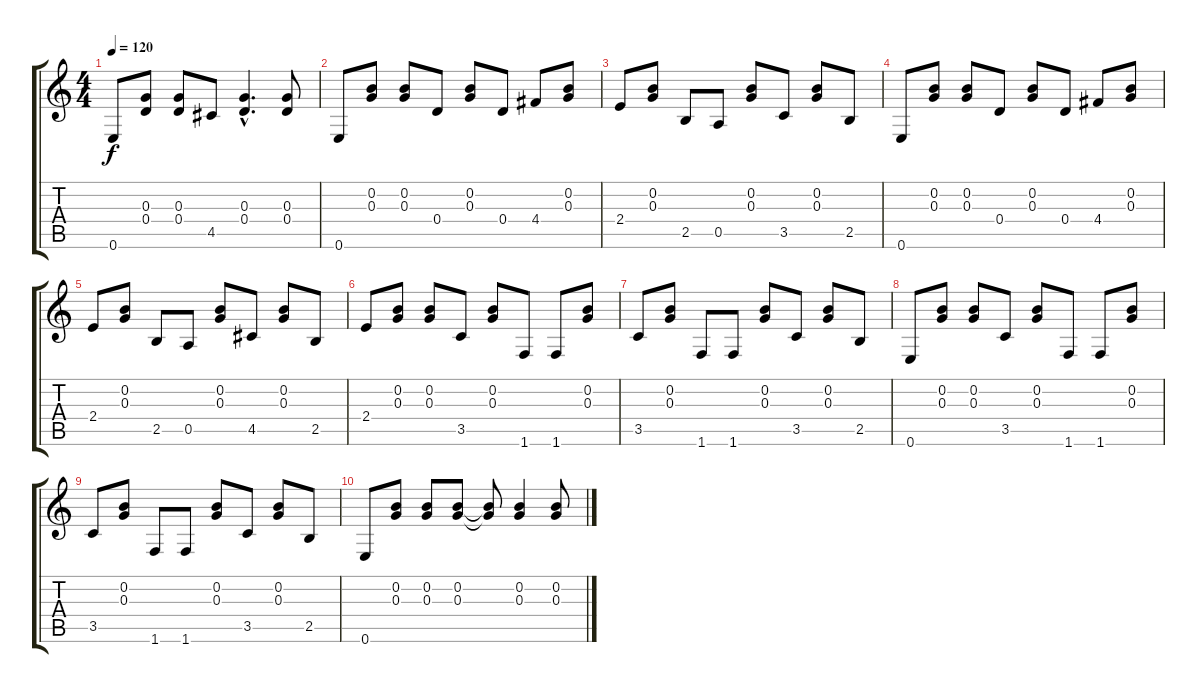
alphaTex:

\track "" {instrument acousticguitarnylon}
\staff {score tabs}
\tuning (E4 B3 G3 D3 A2 E2) {hide}
\ts (4 4)
\tempo 120
\clef g2
\ks c
0.6.8{dy f} (0.3 0.4).8 (0.3 0.4).8 4.5.8 (0.3{hac} 0.4{hac}).4{d} (0.3 0.4).8 |
0.6.8 (0.2 0.3).8 (0.2 0.3).8 0.4.8 (0.2 0.3).8 0.4.8 4.4.8 (0.2 0.3).8 |
2.4.8 (0.2 0.3).8 2.5.8 0.5.8 (0.2 0.3).8 3.5.8 (0.2 0.3).8 2.5.8 |
0.6.8 (0.2 0.3).8 (0.2 0.3).8 0.4.8 (0.2 0.3).8 0.4.8 4.4.8 (0.2 0.3).8 |
2.4.8 (0.2 0.3).8 2.5.8 0.5.8 (0.2 0.3).8 4.5.8 (0.2 0.3).8 2.5.8 |
2.4.8 (0.2 0.3).8 (0.2 0.3).8 3.5.8 (0.2 0.3).8 1.6.8 1.6.8 (0.2 0.3).8 |
3.5.8 (0.2 0.3).8 1.6.8 1.6.8 (0.2 0.3).8 3.5.8 (0.2 0.3).8 2.5.8 |
0.6.8 (0.2 0.3).8 (0.2 0.3).8 3.5.8 (0.2 0.3).8 1.6.8 1.6.8 (0.2 0.3).8 |
3.5.8 (0.2 0.3).8 1.6.8 1.6.8 (0.2 0.3).8 3.5.8 (0.2 0.3).8 2.5.8 |
0.6.8 (0.2 0.3).8 (0.2 0.3).8 (0.2 0.3).8 (0.2{t} 0.3{t}).8 (0.2 0.3).4 (0.2 0.3).8
